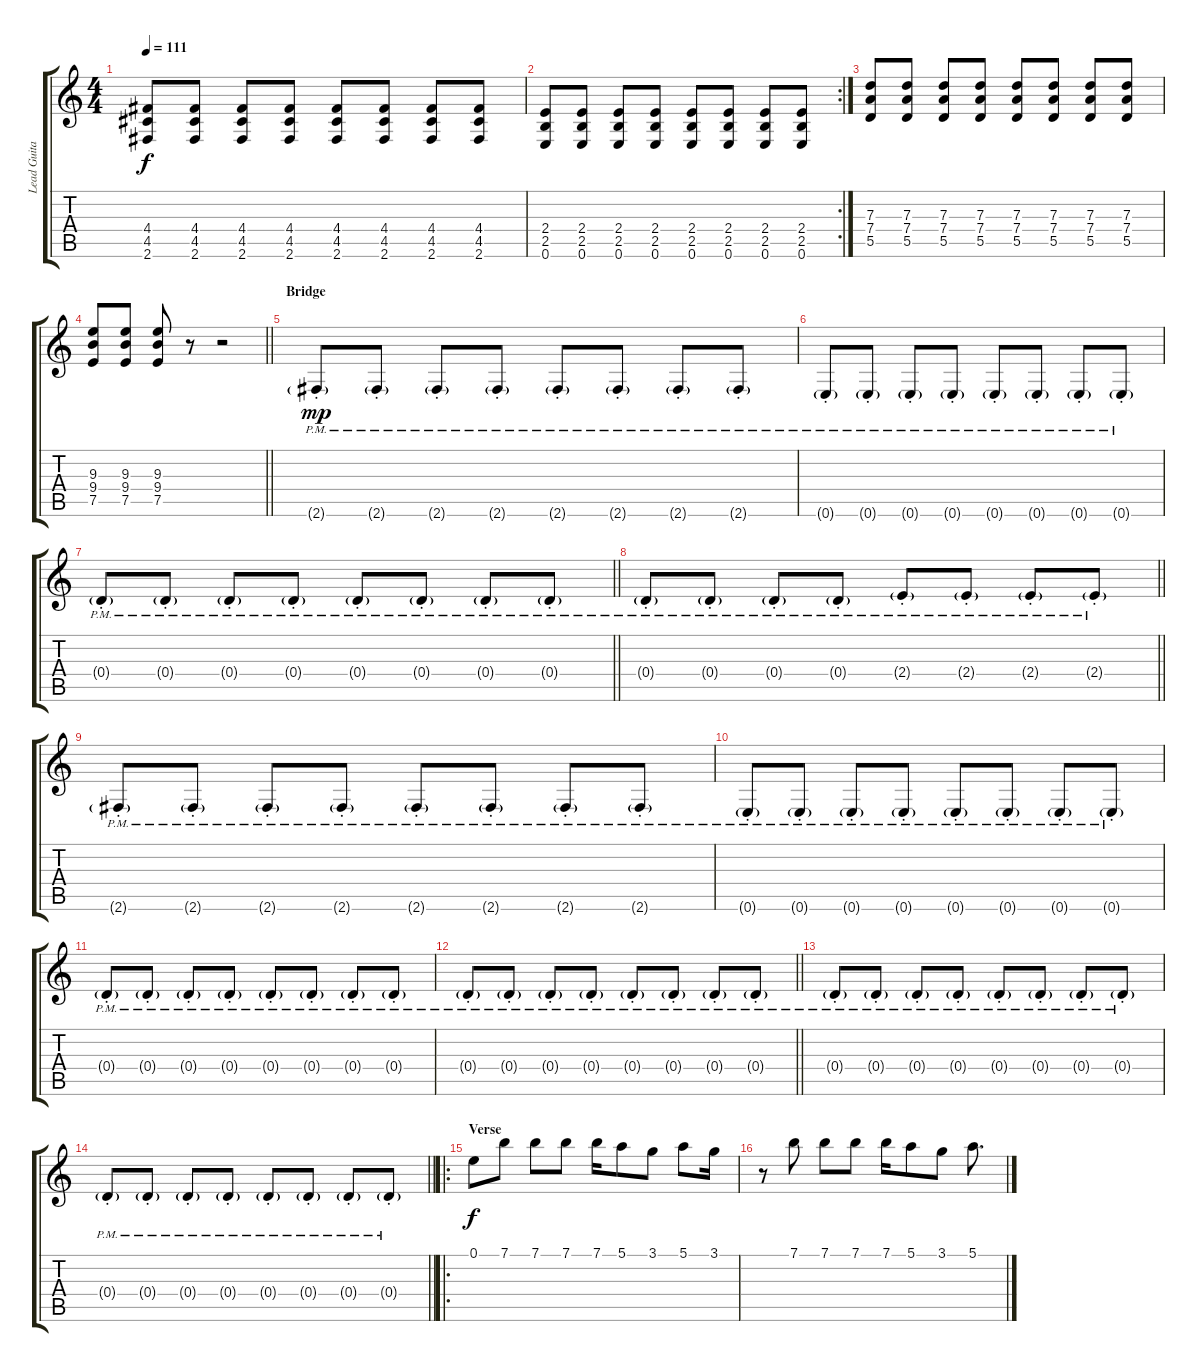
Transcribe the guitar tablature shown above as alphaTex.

\track ("Lead Guitar" "Lead Guita") {instrument distortionguitar}
\staff {score tabs}
\tuning (E4 B3 G3 D3 A2 E2) {hide}
\ts (4 4)
\tempo 111
\clef g2
\ks c
(4.4 4.5 2.6).8{dy f} (4.4 4.5 2.6).8 (4.4 4.5 2.6).8 (4.4 4.5 2.6).8 (4.4 4.5 2.6).8 (4.4 4.5 2.6).8 (4.4 4.5 2.6).8 (4.4 4.5 2.6).8 |
\rc 2
(2.4 2.5 0.6).8 (2.4 2.5 0.6).8 (2.4 2.5 0.6).8 (2.4 2.5 0.6).8 (2.4 2.5 0.6).8 (2.4 2.5 0.6).8 (2.4 2.5 0.6).8 (2.4 2.5 0.6).8 |
(7.3 7.4 5.5).8 (7.3 7.4 5.5).8 (7.3 7.4 5.5).8 (7.3 7.4 5.5).8 (7.3 7.4 5.5).8 (7.3 7.4 5.5).8 (7.3 7.4 5.5).8 (7.3 7.4 5.5).8 |
\barLineRight lightlight
(9.3 9.4 7.5).8 (9.3 9.4 7.5).8 (9.3 9.4 7.5).8 r.8 r.2 |
\section ("" "Bridge")
2.6{g pm st}.8{dy mp} 2.6{g pm st}.8 2.6{g pm st}.8 2.6{g pm st}.8 2.6{g pm st}.8 2.6{g pm st}.8 2.6{g pm st}.8 2.6{g pm st}.8 |
0.6{g pm st}.8 0.6{g pm st}.8 0.6{g pm st}.8 0.6{g pm st}.8 0.6{g pm st}.8 0.6{g pm st}.8 0.6{g pm st}.8 0.6{g pm st}.8 |
\barLineRight lightlight
0.4{g pm st}.8 0.4{g pm st}.8 0.4{g pm st}.8 0.4{g pm st}.8 0.4{g pm st}.8 0.4{g pm st}.8 0.4{g pm st}.8 0.4{g pm st}.8 |
\barLineRight lightlight
0.4{g pm st}.8 0.4{g pm st}.8 0.4{g pm st}.8 0.4{g pm st}.8 2.4{g pm st}.8 2.4{g pm st}.8 2.4{g pm st}.8 2.4{g pm st}.8 |
2.6{g pm st}.8 2.6{g pm st}.8 2.6{g pm st}.8 2.6{g pm st}.8 2.6{g pm st}.8 2.6{g pm st}.8 2.6{g pm st}.8 2.6{g pm st}.8 |
0.6{g pm st}.8 0.6{g pm st}.8 0.6{g pm st}.8 0.6{g pm st}.8 0.6{g pm st}.8 0.6{g pm st}.8 0.6{g pm st}.8 0.6{g pm st}.8 |
0.4{g pm st}.8 0.4{g pm st}.8 0.4{g pm st}.8 0.4{g pm st}.8 0.4{g pm st}.8 0.4{g pm st}.8 0.4{g pm st}.8 0.4{g pm st}.8 |
\barLineRight lightlight
0.4{g pm st}.8 0.4{g pm st}.8 0.4{g pm st}.8 0.4{g pm st}.8 0.4{g pm st}.8 0.4{g pm st}.8 0.4{g pm st}.8 0.4{g pm st}.8 |
0.4{g pm st}.8 0.4{g pm st}.8 0.4{g pm st}.8 0.4{g pm st}.8 0.4{g pm st}.8 0.4{g pm st}.8 0.4{g pm st}.8 0.4{g pm st}.8 |
\barLineRight lightlight
0.4{g pm st}.8 0.4{g pm st}.8 0.4{g pm st}.8 0.4{g pm st}.8 0.4{g pm st}.8 0.4{g pm st}.8 0.4{g pm st}.8 0.4{g pm st}.8 |
\ro
\section ("" "Verse")
0.1.8{dy f instrument lead2sawtooth} 7.1.8 7.1.8 7.1.8 7.1.16 5.1.8 3.1.8 5.1.8 3.1.16 |
r.8 7.1.8 7.1.8 7.1.8 7.1.16 5.1.8 3.1.8 5.1.8{d}
